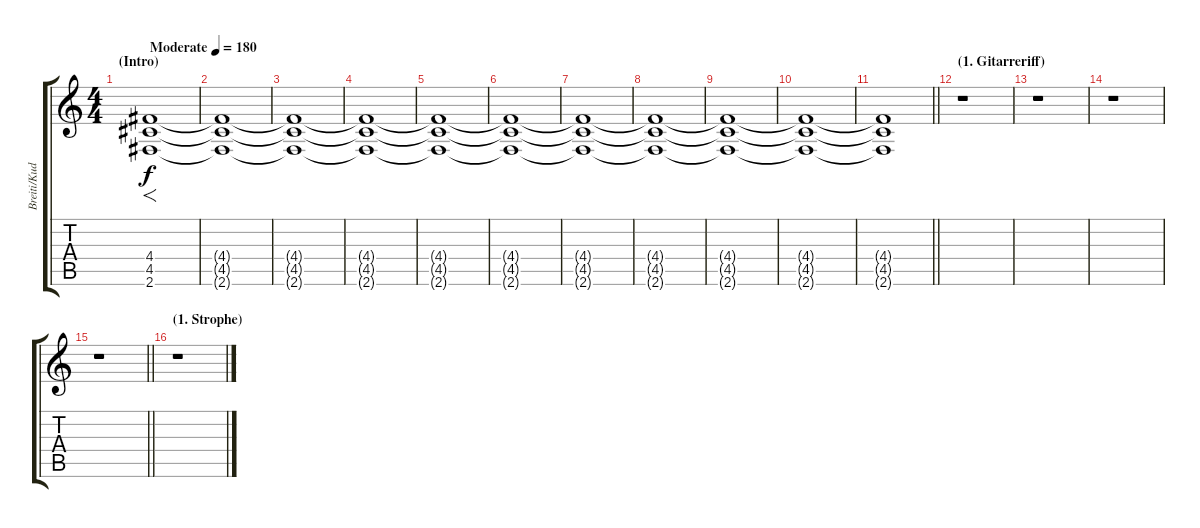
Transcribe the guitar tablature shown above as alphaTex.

\track ("Breiti/Kuddel - 3. Gitarre" "Breiti/Kud") {instrument distortionguitar}
\staff {score tabs}
\tuning (E4 B3 G3 D3 A2 E2) {hide}
\ts (4 4)
\section ("" "(Intro)")
\tempo (180 "Moderate")
\clef g2
\ks c
(4.4 4.5 2.6).1{f dy f instrument distortionguitar} |
(4.4{t} 4.5{t} 2.6{t}).1 |
(4.4{t} 4.5{t} 2.6{t}).1 |
(4.4{t} 4.5{t} 2.6{t}).1 |
(4.4{t} 4.5{t} 2.6{t}).1 |
(4.4{t} 4.5{t} 2.6{t}).1 |
(4.4{t} 4.5{t} 2.6{t}).1 |
(4.4{t} 4.5{t} 2.6{t}).1 |
(4.4{t} 4.5{t} 2.6{t}).1 |
(4.4{t} 4.5{t} 2.6{t}).1 |
\barLineRight lightlight
(4.4{t} 4.5{t} 2.6{t}).1 |
\section ("" "(1. Gitarreriff)")
r.1 |
r.1 |
r.1 |
\barLineRight lightlight
r.1 |
\section ("" "(1. Strophe)")
r.1
